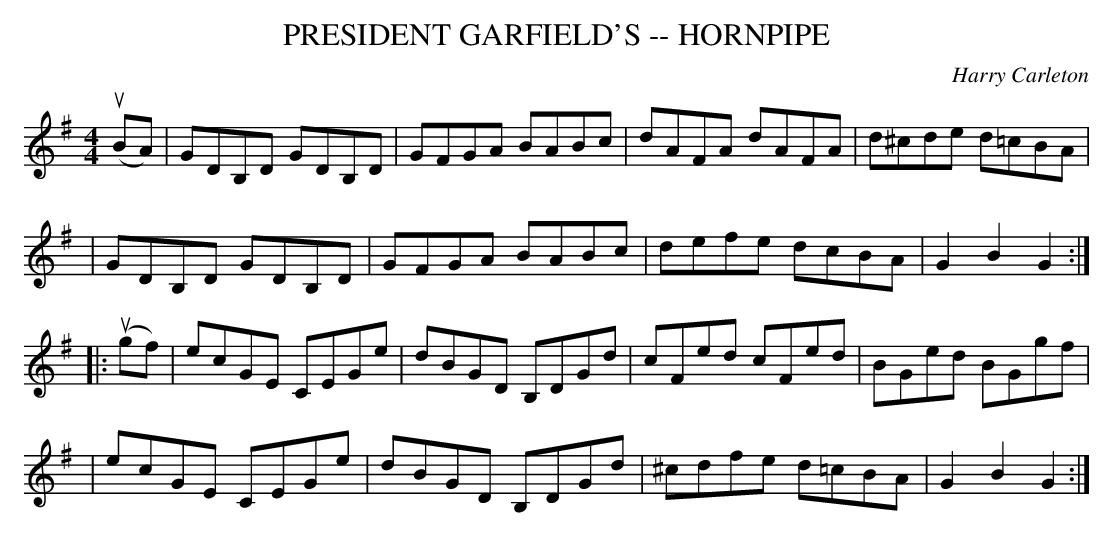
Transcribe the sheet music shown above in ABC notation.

X:1
T:PRESIDENT GARFIELD'S -- HORNPIPE
C:Harry Carleton
M:4/4
L:1/18Z:Contributed 20000427134328 by John Chambers jchambers:casc.com
K:Gmaj
(uBA) \
| GDB,D GDB,D | GFGA BABc | dAFA dAFA | d^cde d=cBA |
| GDB,D GDB,D | GFGA BABc | defe dcBA | G2B2G2 :|
|: (ugf) \
| ecGE CEGe | dBGD B,DGd | cFed cFed | BGed BGgf |
| ecGE CEGe | dBGD B,DGd | ^cdfe d=cBA | G2B2G2 :|
